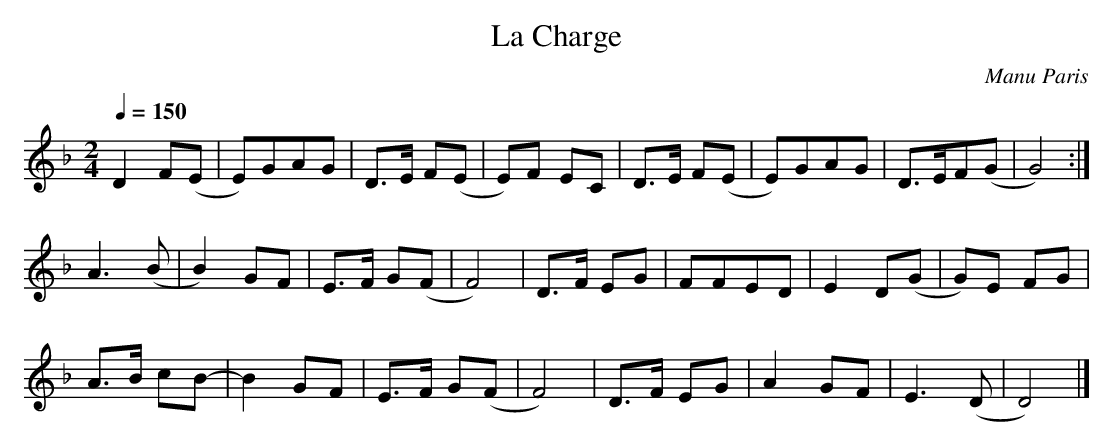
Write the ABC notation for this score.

X:1
T:La Charge
C:Manu Paris
L:1/8
M:2/4
Q:1/4=150
K:D minor
D2F(E| E)GAG|D3/2E/2 F(E|E)F EC|\
D3/2E/2 F(E|E)GAG|D3/2E/2F(G |G4):|
A3(B|B2)GF|E3/2F/2 G(F|F4)|D3/2F/2 EG|FFED|E2D(G|G)E FG|
A3/2B/2 cB-|B2GF|E3/2F/2 G(F|F4)|D3/2F/2 EG|A2GF|E3(D|D4)|]
